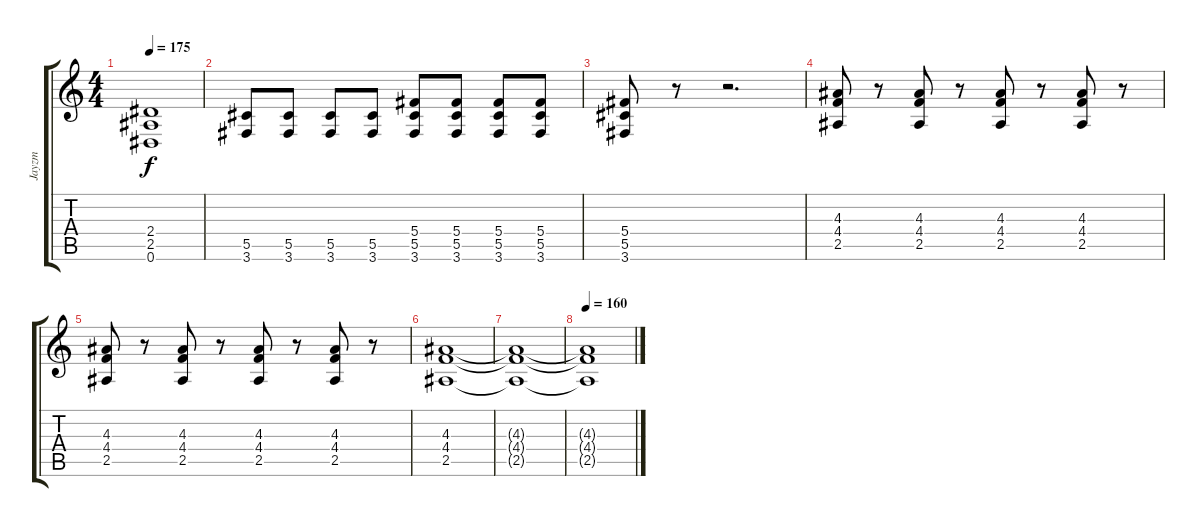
\track ("Jayzm" "Jayzm") {instrument distortionguitar}
\staff {score tabs}
\tuning (Eb4 Bb3 Gb3 Db3 Ab2 Eb2) {hide}
\ts (4 4)
\tempo 175
\clef g2
\ks c
(2.4 2.5 0.6).1{dy f} |
(5.5 3.6).8 (5.5 3.6).8 (5.5 3.6).8 (5.5 3.6).8 (5.4 5.5 3.6).8 (5.4 5.5 3.6).8 (5.4 5.5 3.6).8 (5.4 5.5 3.6).8 |
(5.4 5.5 3.6).8 r.8 r.2{d} |
(4.3 4.4 2.5).8 r.8 (4.3 4.4 2.5).8 r.8 (4.3 4.4 2.5).8 r.8 (4.3 4.4 2.5).8 r.8 |
(4.3 4.4 2.5).8 r.8 (4.3 4.4 2.5).8 r.8 (4.3 4.4 2.5).8 r.8 (4.3 4.4 2.5).8 r.8 |
(4.3 4.4 2.5).1 |
(4.3{t} 4.4{t} 2.5{t}).1 |
\tempo 160
(4.3{t} 4.4{t} 2.5{t}).1
